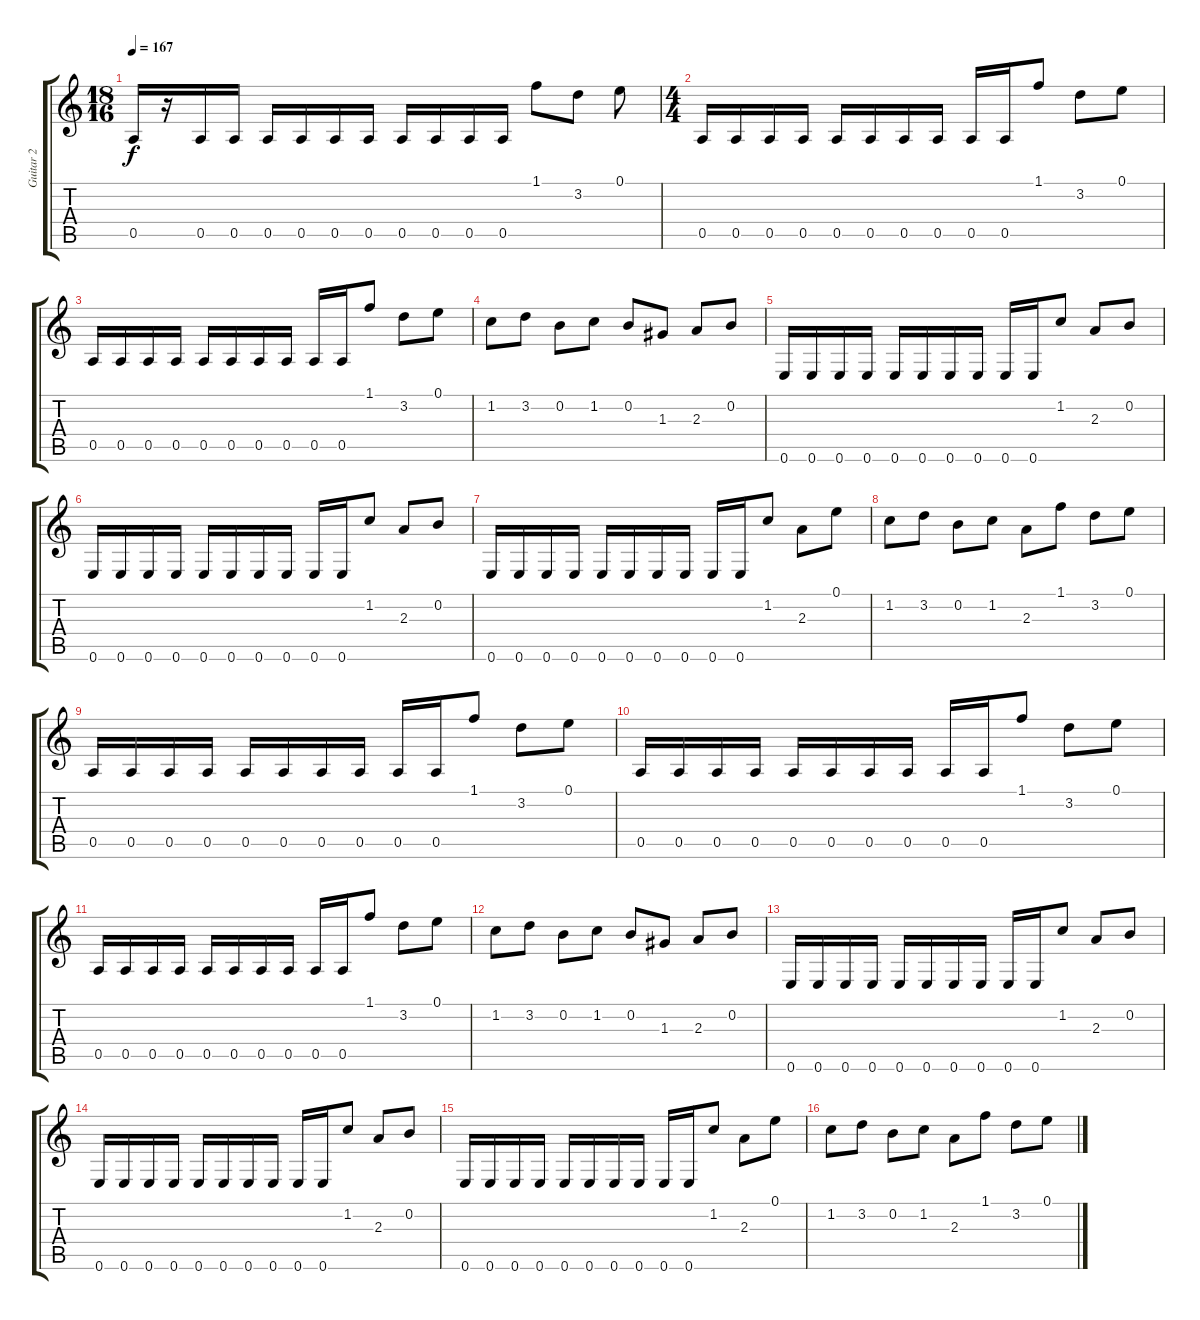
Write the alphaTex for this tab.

\track ("Guitar 2" "Guitar 2") {instrument distortionguitar}
\staff {score tabs}
\tuning (E4 B3 G3 D3 A2 E2) {hide}
\ts (18 16)
\tempo 167
\clef g2
\ks c
0.5.16{dy f} r.16 0.5.16 0.5.16 0.5.16 0.5.16 0.5.16 0.5.16 0.5.16 0.5.16 0.5.16 0.5.16 1.1.8 3.2.8 0.1.8 |
\ts (4 4)
0.5.16 0.5.16 0.5.16 0.5.16 0.5.16 0.5.16 0.5.16 0.5.16 0.5.16 0.5.16 1.1.8 3.2.8 0.1.8 |
0.5.16 0.5.16 0.5.16 0.5.16 0.5.16 0.5.16 0.5.16 0.5.16 0.5.16 0.5.16 1.1.8 3.2.8 0.1.8 |
1.2.8 3.2.8 0.2.8 1.2.8 0.2.8 1.3.8 2.3.8 0.2.8 |
0.6.16 0.6.16 0.6.16 0.6.16 0.6.16 0.6.16 0.6.16 0.6.16 0.6.16 0.6.16 1.2.8 2.3.8 0.2.8 |
0.6.16 0.6.16 0.6.16 0.6.16 0.6.16 0.6.16 0.6.16 0.6.16 0.6.16 0.6.16 1.2.8 2.3.8 0.2.8 |
0.6.16 0.6.16 0.6.16 0.6.16 0.6.16 0.6.16 0.6.16 0.6.16 0.6.16 0.6.16 1.2.8 2.3.8 0.1.8 |
1.2.8 3.2.8 0.2.8 1.2.8 2.3.8 1.1.8 3.2.8 0.1.8 |
0.5.16 0.5.16 0.5.16 0.5.16 0.5.16 0.5.16 0.5.16 0.5.16 0.5.16 0.5.16 1.1.8 3.2.8 0.1.8 |
0.5.16 0.5.16 0.5.16 0.5.16 0.5.16 0.5.16 0.5.16 0.5.16 0.5.16 0.5.16 1.1.8 3.2.8 0.1.8 |
0.5.16 0.5.16 0.5.16 0.5.16 0.5.16 0.5.16 0.5.16 0.5.16 0.5.16 0.5.16 1.1.8 3.2.8 0.1.8 |
1.2.8 3.2.8 0.2.8 1.2.8 0.2.8 1.3.8 2.3.8 0.2.8 |
0.6.16 0.6.16 0.6.16 0.6.16 0.6.16 0.6.16 0.6.16 0.6.16 0.6.16 0.6.16 1.2.8 2.3.8 0.2.8 |
0.6.16 0.6.16 0.6.16 0.6.16 0.6.16 0.6.16 0.6.16 0.6.16 0.6.16 0.6.16 1.2.8 2.3.8 0.2.8 |
0.6.16 0.6.16 0.6.16 0.6.16 0.6.16 0.6.16 0.6.16 0.6.16 0.6.16 0.6.16 1.2.8 2.3.8 0.1.8 |
1.2.8 3.2.8 0.2.8 1.2.8 2.3.8 1.1.8 3.2.8 0.1.8
